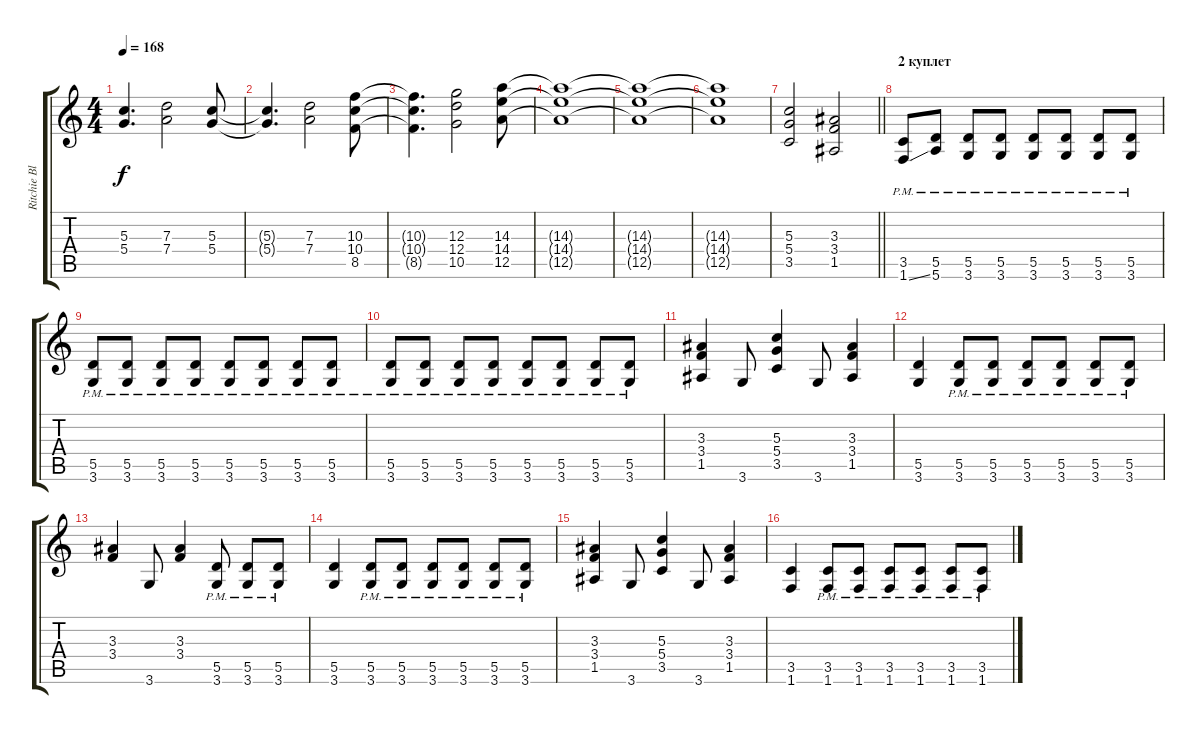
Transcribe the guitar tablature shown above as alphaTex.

\track ("Ritchie Blackmore (rythm)" "Ritchie Bl") {instrument overdrivenguitar}
\staff {score tabs}
\tuning (E4 B3 G3 D3 A2 E2) {hide}
\ts (4 4)
\tempo 168
\clef g2
\ks c
(5.3{t} 5.4{t}).4{d dy f} (7.3 7.4).2 (5.3 5.4).8 |
(5.3{t} 5.4{t}).4{d} (7.3 7.4).2 (10.3 10.4 8.5).8 |
(10.3{t} 10.4{t} 8.5{t}).4{d} (12.3 12.4 10.5).2 (14.3 14.4 12.5).8 |
(14.3{t} 14.4{t} 12.5{t}).1 |
(14.3{t} 14.4{t} 12.5{t}).1 |
(14.3{t} 14.4{t} 12.5{t}).1 |
\barLineRight lightlight
(5.3 5.4 3.5).2 (3.3 3.4 1.5).2 |
\section ("" "2 куплет")
(3.5{pm} 1.6{ss pm}).8 (5.5{pm} 5.6{pm}).8 (5.5{pm} 3.6{pm}).8 (5.5{pm} 3.6{pm}).8 (5.5{pm} 3.6{pm}).8 (5.5{pm} 3.6{pm}).8 (5.5{pm} 3.6{pm}).8 (5.5{pm} 3.6{pm}).8 |
(5.5{pm} 3.6{pm}).8 (5.5{pm} 3.6{pm}).8 (5.5{pm} 3.6{pm}).8 (5.5{pm} 3.6{pm}).8 (5.5{pm} 3.6{pm}).8 (5.5{pm} 3.6{pm}).8 (5.5{pm} 3.6{pm}).8 (5.5{pm} 3.6{pm}).8 |
(5.5{pm} 3.6{pm}).8 (5.5{pm} 3.6{pm}).8 (5.5{pm} 3.6{pm}).8 (5.5{pm} 3.6{pm}).8 (5.5{pm} 3.6{pm}).8 (5.5{pm} 3.6{pm}).8 (5.5{pm} 3.6{pm}).8 (5.5{pm} 3.6{pm}).8 |
(3.3 3.4 1.5).4 3.6.8 (5.3 5.4 3.5).4 3.6.8 (3.3 3.4 1.5).4 |
(5.5 3.6).4 (5.5{pm} 3.6{pm}).8 (5.5{pm} 3.6{pm}).8 (5.5{pm} 3.6{pm}).8 (5.5{pm} 3.6{pm}).8 (5.5{pm} 3.6{pm}).8 (5.5{pm} 3.6{pm}).8 |
(3.3 3.4).4 3.6.8 (3.3 3.4).4 (5.5{pm} 3.6{pm}).8 (5.5{pm} 3.6{pm}).8 (5.5{pm} 3.6{pm}).8 |
(5.5 3.6).4 (5.5{pm} 3.6{pm}).8 (5.5{pm} 3.6{pm}).8 (5.5{pm} 3.6{pm}).8 (5.5{pm} 3.6{pm}).8 (5.5{pm} 3.6{pm}).8 (5.5{pm} 3.6{pm}).8 |
(3.3 3.4 1.5).4 3.6.8 (5.3 5.4 3.5).4 3.6.8 (3.3 3.4 1.5).4 |
(3.5 1.6).4 (3.5{pm} 1.6{pm}).8 (3.5{pm} 1.6{pm}).8 (3.5{pm} 1.6{pm}).8 (3.5{pm} 1.6{pm}).8 (3.5{pm} 1.6{pm}).8 (3.5{pm} 1.6{pm}).8
